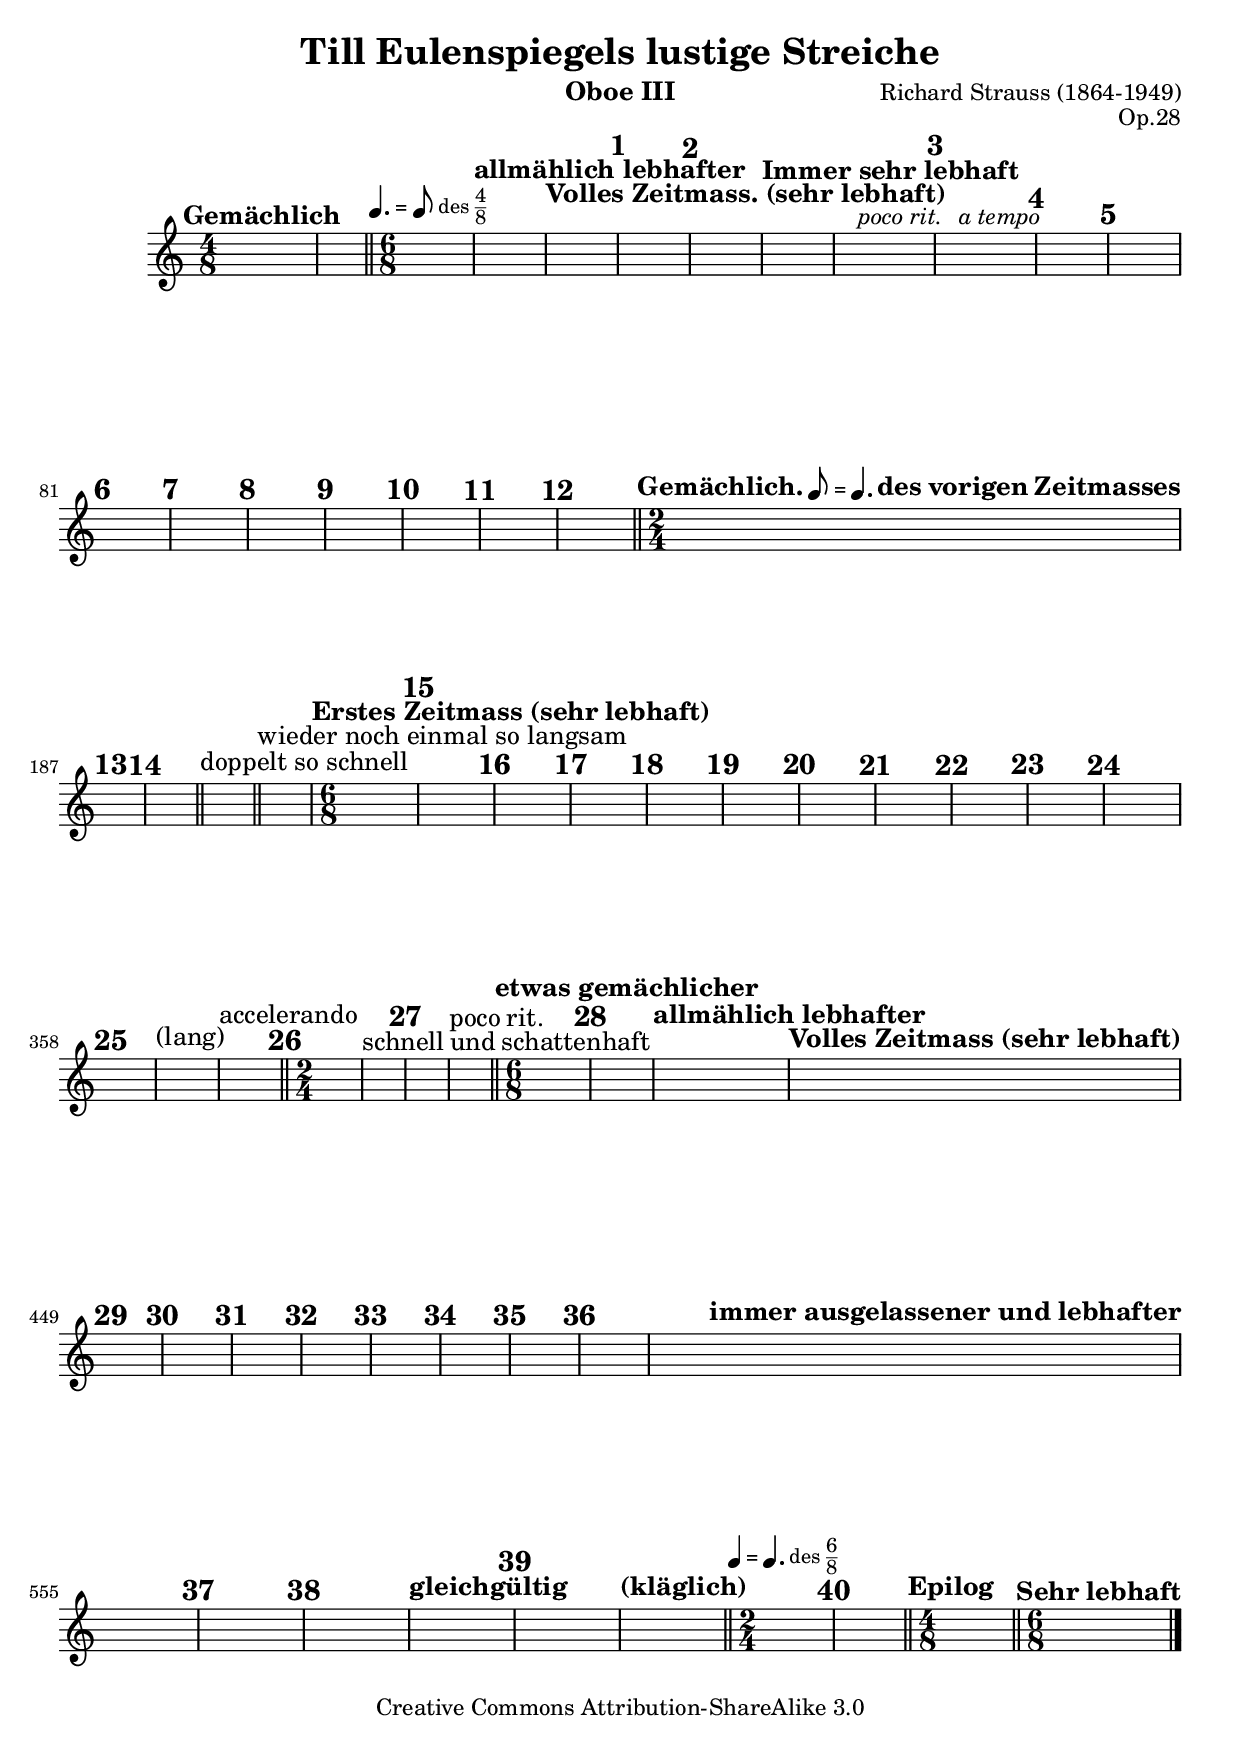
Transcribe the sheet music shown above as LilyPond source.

\version "2.11.37"

\include "defs.lyi" 
oboeThree = \relative c'
{
}

 

instrument = "Oboe III"

notes = \oboeThree

\include "part.lyi"

